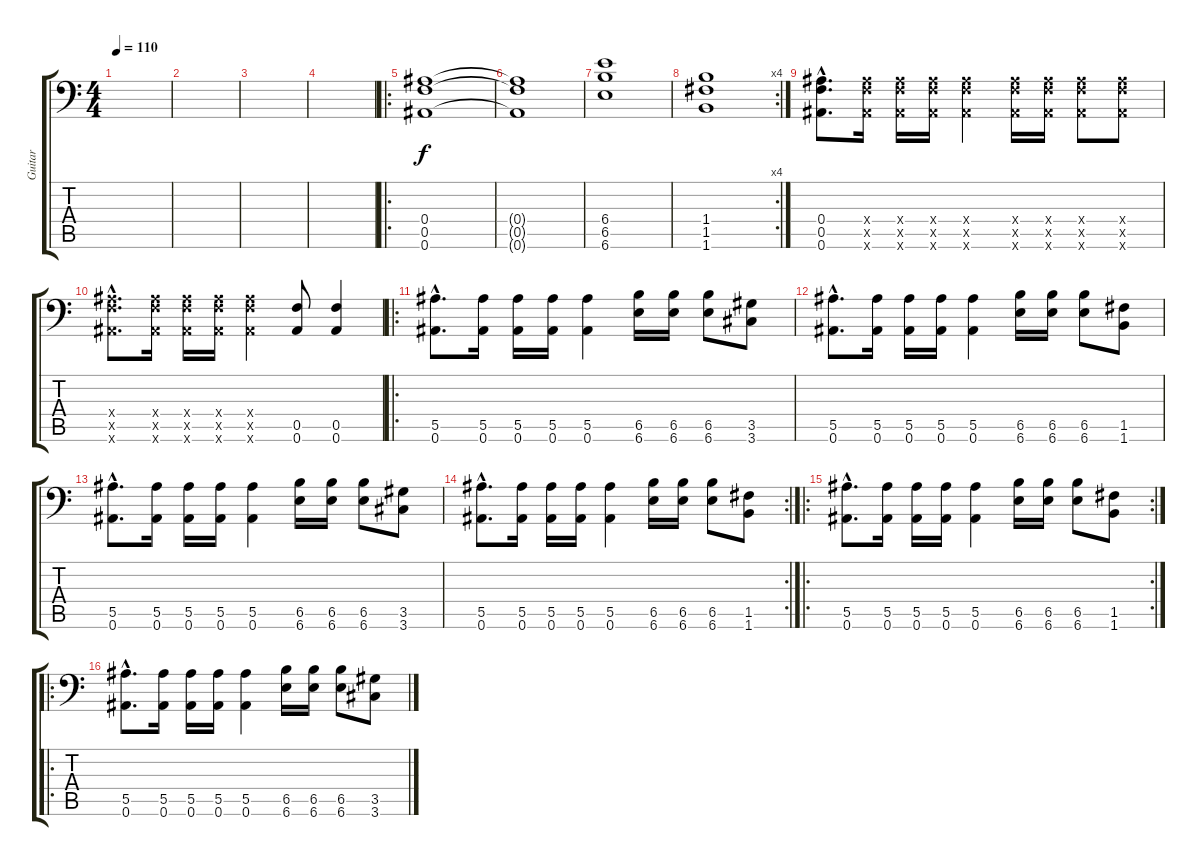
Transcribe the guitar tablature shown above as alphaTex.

\track ("Guitar" "Guitar") {instrument distortionguitar}
\staff {score tabs}
\tuning (C4 G3 Eb3 Bb2 F2 Bb1) {hide}
\ts (4 4)
\tempo 110
\clef f4
\ks c
|
|
|
|
\ro
(0.4 0.5 0.6).1 |
(0.4{t} 0.5{t} 0.6{t}).1 |
(6.4 6.5 6.6).1 |
\rc 4
(1.4 1.5 1.6).1 |
(0.4{hac} 0.5{hac} 0.6{hac}).8{d} (0.4{x} 0.5{x} 0.6{x}).16 (0.4{x} 0.5{x} 0.6{x}).16 (0.4{x} 0.5{x} 0.6{x}).16 (0.4{x} 0.5{x} 0.6{x}).4 (0.4{x} 0.5{x} 0.6{x}).16 (0.4{x} 0.5{x} 0.6{x}).16 (0.4{x} 0.5{x} 0.6{x}).8 (0.4{x} 0.5{x} 0.6{x}).8 |
(0.4{hac x} 0.5{hac x} 0.6{hac x}).8{d} (0.4{x} 0.5{x} 0.6{x}).16 (0.4{x} 0.5{x} 0.6{x}).16 (0.4{x} 0.5{x} 0.6{x}).16 (0.4{x} 0.5{x} 0.6{x}).4 (0.5 0.6).8 (0.5 0.6).4 |
\ro
(5.5{hac} 0.6{hac}).8{d} (5.5 0.6).16 (5.5 0.6).16 (5.5 0.6).16 (5.5 0.6).4 (6.5 6.6).16 (6.5 6.6).16 (6.5 6.6).8 (3.5 3.6).8 |
(5.5{hac} 0.6{hac}).8{d} (5.5 0.6).16 (5.5 0.6).16 (5.5 0.6).16 (5.5 0.6).4 (6.5 6.6).16 (6.5 6.6).16 (6.5 6.6).8 (1.5 1.6).8 |
(5.5{hac} 0.6{hac}).8{d} (5.5 0.6).16 (5.5 0.6).16 (5.5 0.6).16 (5.5 0.6).4 (6.5 6.6).16 (6.5 6.6).16 (6.5 6.6).8 (3.5 3.6).8 |
\rc 2
(5.5{hac} 0.6{hac}).8{d} (5.5 0.6).16 (5.5 0.6).16 (5.5 0.6).16 (5.5 0.6).4 (6.5 6.6).16 (6.5 6.6).16 (6.5 6.6).8 (1.5 1.6).8 |
\ro
\rc 2
(5.5{hac} 0.6{hac}).8{d} (5.5 0.6).16 (5.5 0.6).16 (5.5 0.6).16 (5.5 0.6).4 (6.5 6.6).16 (6.5 6.6).16 (6.5 6.6).8 (1.5 1.6).8 |
\ro
(5.5{hac} 0.6{hac}).8{d} (5.5 0.6).16 (5.5 0.6).16 (5.5 0.6).16 (5.5 0.6).4 (6.5 6.6).16 (6.5 6.6).16 (6.5 6.6).8 (3.5 3.6).8
